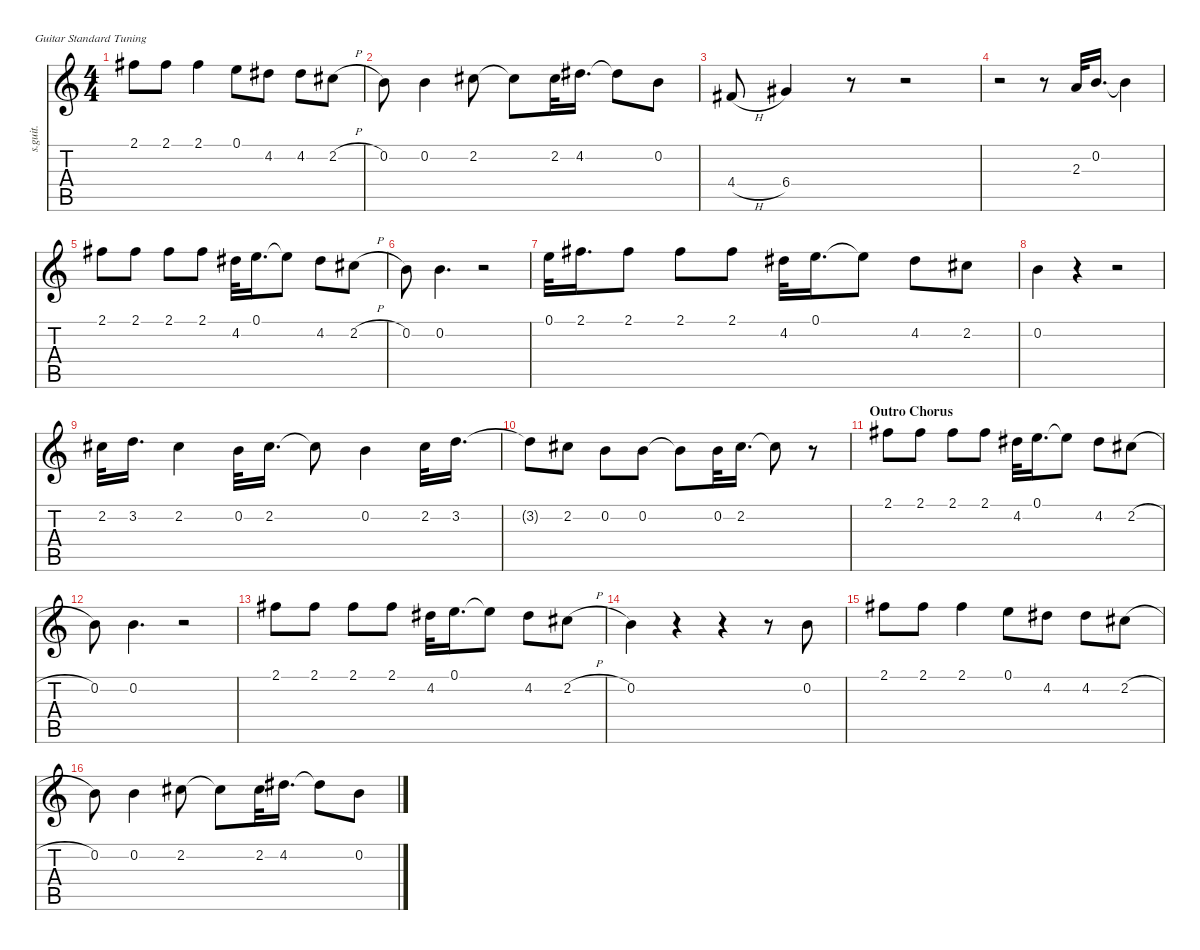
\defaultSystemsLayout 4
\hideDynamics
\bracketExtendMode nobrackets
\track ("Dave Grohl - Vocals" "s.guit.") {instrument tenorsax}
\staff {score tabs}
\tuning (E4 B3 G3 D3 A2 E2)
\displaytranspose 12
\ts (4 4)
\tempo (136 hide)
\clef g2
\ks c
2.1{acc #}.8{dy f} 2.1{acc #}.8 2.1{acc #}.4 0.1.8 4.2{acc #}.8 4.2{acc #}.8 2.2{h acc #}.8 |
0.2.8 0.2.4 2.2{acc #}.8 2.2{t acc #}.8 2.2{acc #}.32 4.2{acc #}.16{d} 4.2{t acc #}.8 0.2.8 |
4.4{h acc #}.8 6.4{acc #}.4 r.8 r.2 |
r.2 r.8 2.3.32 0.2.16{d} 0.2{t}.4 |
2.1{acc #}.8 2.1{acc #}.8 2.1{acc #}.8 2.1{acc #}.8 4.2{acc #}.32 0.1.16{d} 0.1{t}.8 4.2{acc #}.8 2.2{h acc #}.8 |
0.2.8 0.2.4{d} r.2 |
0.1.32 2.1{acc #}.16{d} 2.1{acc #}.8 2.1{acc #}.8 2.1{acc #}.8 4.2{acc #}.32 0.1.16{d} 0.1{t}.8 4.2{acc #}.8 2.2{acc #}.8 |
0.2.4 r.4 r.2 |
2.2{acc #}.32 3.2.16{d} 2.2{acc #}.4 0.2.32 2.2{acc #}.16{d} 2.2{t acc #}.8 0.2.4 2.2{acc #}.32 3.2.16{d} |
3.2{t}.8 2.2{acc #}.8 0.2.8 0.2.8 0.2{t}.8 0.2.32 2.2{acc #}.16{d} 2.2{t acc #}.8 r.8 |
\section ("" "Outro Chorus ")
2.1{acc #}.8 2.1{acc #}.8 2.1{acc #}.8 2.1{acc #}.8 4.2{acc #}.32 0.1.16{d} 0.1{t}.8 4.2{acc #}.8 2.2{h acc #}.8 |
0.2.8 0.2.4{d} r.2 |
2.1{acc #}.8 2.1{acc #}.8 2.1{acc #}.8 2.1{acc #}.8 4.2{acc #}.32 0.1.16{d} 0.1{t}.8 4.2{acc #}.8 2.2{h acc #}.8 |
0.2.4 r.4 r.4 r.8 0.2.8 |
2.1{acc #}.8 2.1{acc #}.8 2.1{acc #}.4 0.1.8 4.2{acc #}.8 4.2{acc #}.8 2.2{h acc #}.8 |
0.2.8 0.2.4 2.2{acc #}.8 2.2{t acc #}.8 2.2{acc #}.32 4.2{acc #}.16{d} 4.2{t acc #}.8 0.2.8
